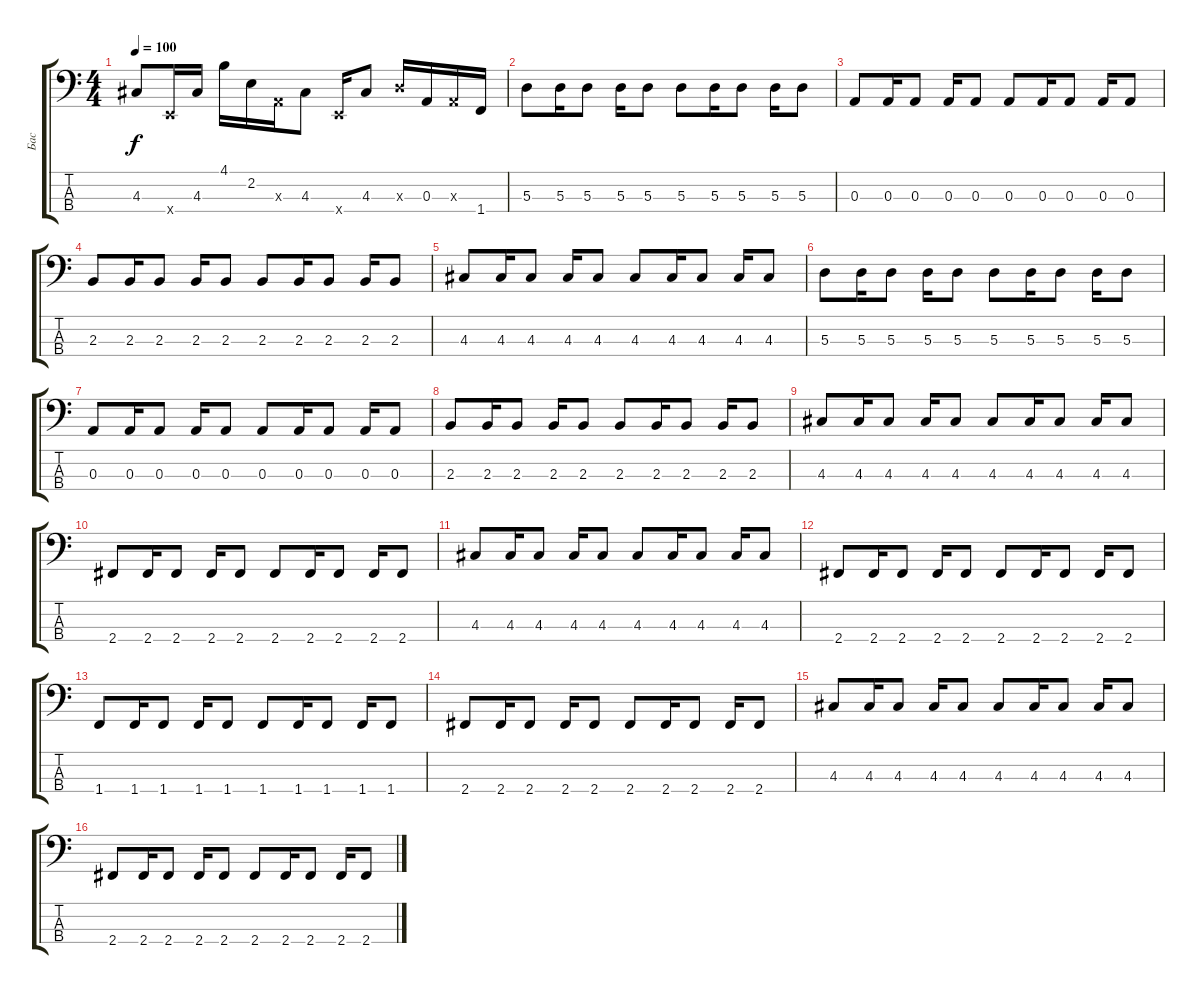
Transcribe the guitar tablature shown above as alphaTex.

\track ("Бас" "Бас") {instrument electricbassfinger}
\staff {score tabs}
\tuning (G2 D2 A1 E1) {hide}
\ts (4 4)
\tempo 100
\clef f4
\ks c
4.3.8{dy f} 0.4{x}.16 4.3.16 4.1.16 2.2.16 0.3{x}.16 4.3.8 0.4{x}.16 4.3.8 5.3{x}.16 0.3.16 0.3{x}.16 1.4.16 |
5.3.8 5.3.16 5.3.8 5.3.16 5.3.8 5.3.8 5.3.16 5.3.8 5.3.16 5.3.8 |
0.3.8 0.3.16 0.3.8 0.3.16 0.3.8 0.3.8 0.3.16 0.3.8 0.3.16 0.3.8 |
2.3.8 2.3.16 2.3.8 2.3.16 2.3.8 2.3.8 2.3.16 2.3.8 2.3.16 2.3.8 |
4.3.8 4.3.16 4.3.8 4.3.16 4.3.8 4.3.8 4.3.16 4.3.8 4.3.16 4.3.8 |
5.3.8 5.3.16 5.3.8 5.3.16 5.3.8 5.3.8 5.3.16 5.3.8 5.3.16 5.3.8 |
0.3.8 0.3.16 0.3.8 0.3.16 0.3.8 0.3.8 0.3.16 0.3.8 0.3.16 0.3.8 |
2.3.8 2.3.16 2.3.8 2.3.16 2.3.8 2.3.8 2.3.16 2.3.8 2.3.16 2.3.8 |
4.3.8 4.3.16 4.3.8 4.3.16 4.3.8 4.3.8 4.3.16 4.3.8 4.3.16 4.3.8 |
2.4.8 2.4.16 2.4.8 2.4.16 2.4.8 2.4.8 2.4.16 2.4.8 2.4.16 2.4.8 |
4.3.8 4.3.16 4.3.8 4.3.16 4.3.8 4.3.8 4.3.16 4.3.8 4.3.16 4.3.8 |
2.4.8 2.4.16 2.4.8 2.4.16 2.4.8 2.4.8 2.4.16 2.4.8 2.4.16 2.4.8 |
1.4.8 1.4.16 1.4.8 1.4.16 1.4.8 1.4.8 1.4.16 1.4.8 1.4.16 1.4.8 |
2.4.8 2.4.16 2.4.8 2.4.16 2.4.8 2.4.8 2.4.16 2.4.8 2.4.16 2.4.8 |
4.3.8 4.3.16 4.3.8 4.3.16 4.3.8 4.3.8 4.3.16 4.3.8 4.3.16 4.3.8 |
2.4.8 2.4.16 2.4.8 2.4.16 2.4.8 2.4.8 2.4.16 2.4.8 2.4.16 2.4.8
